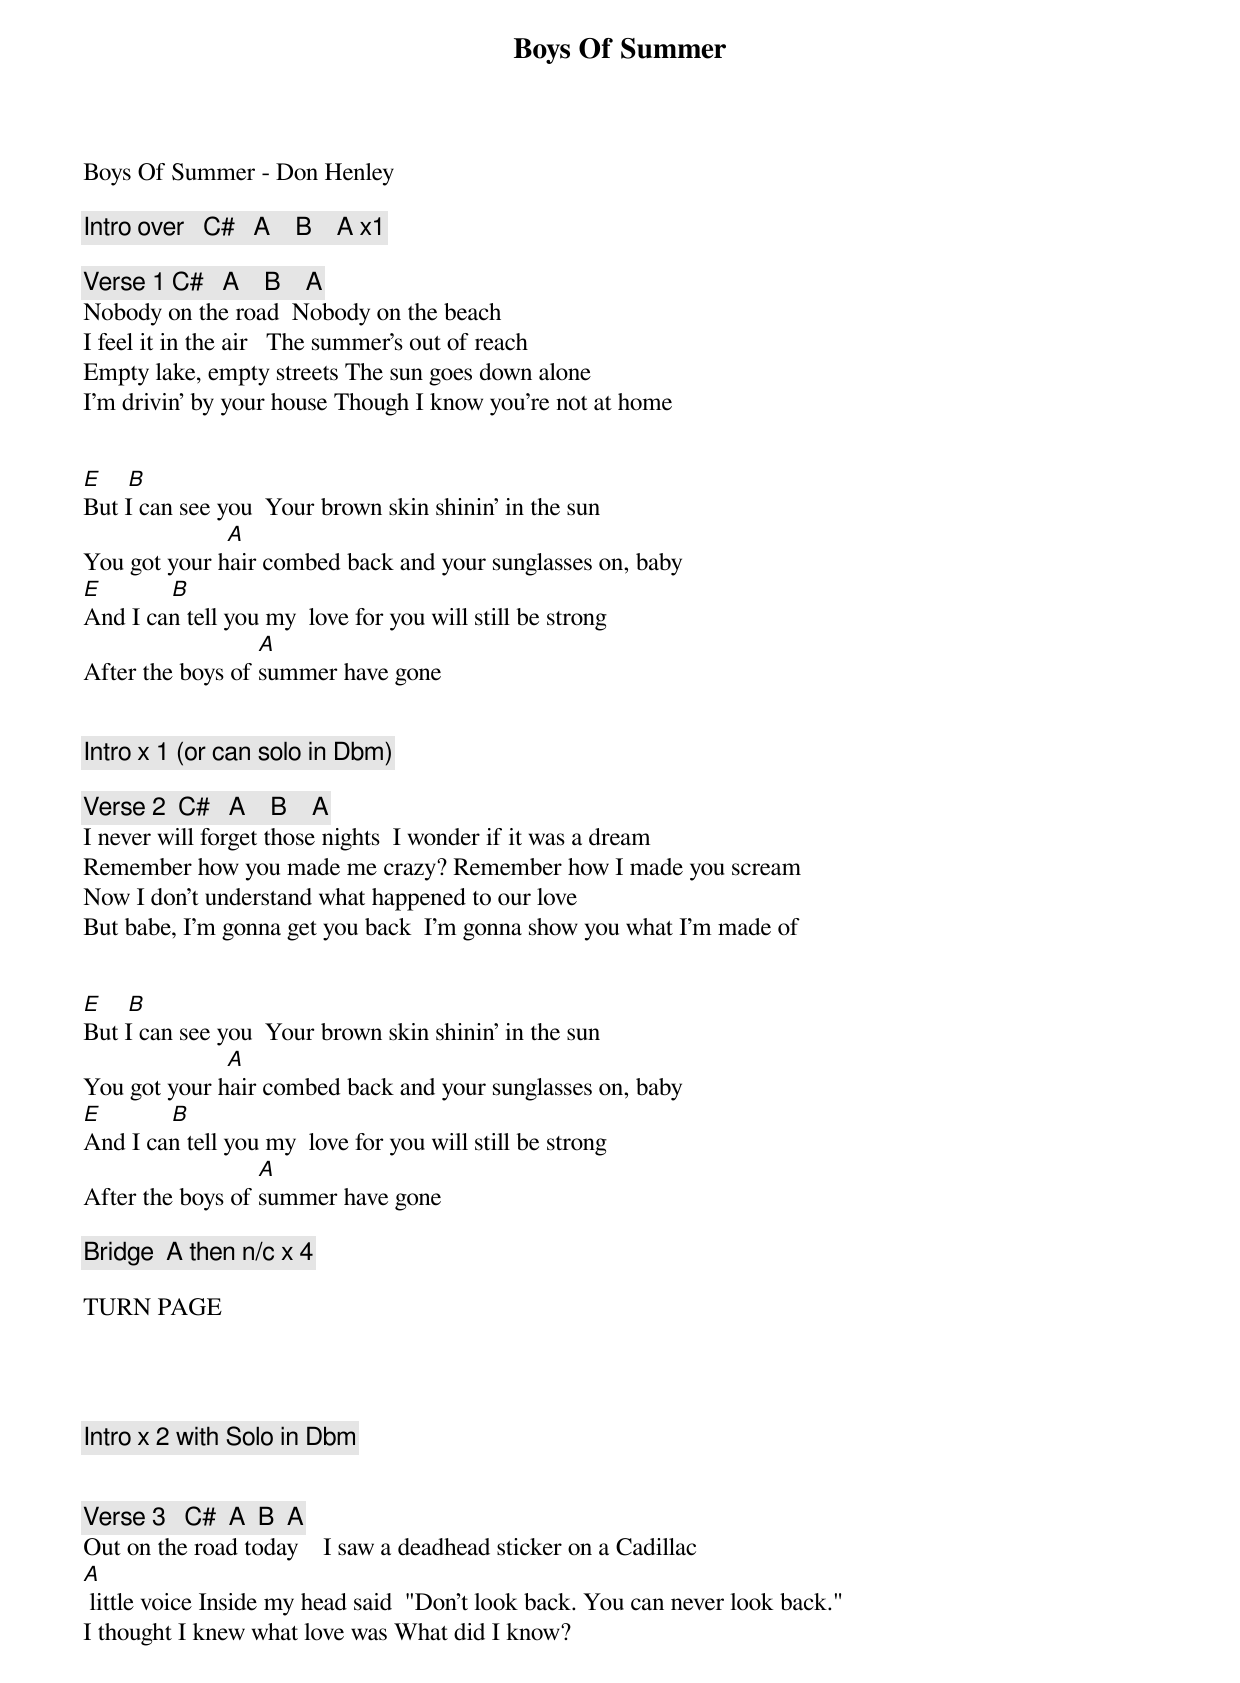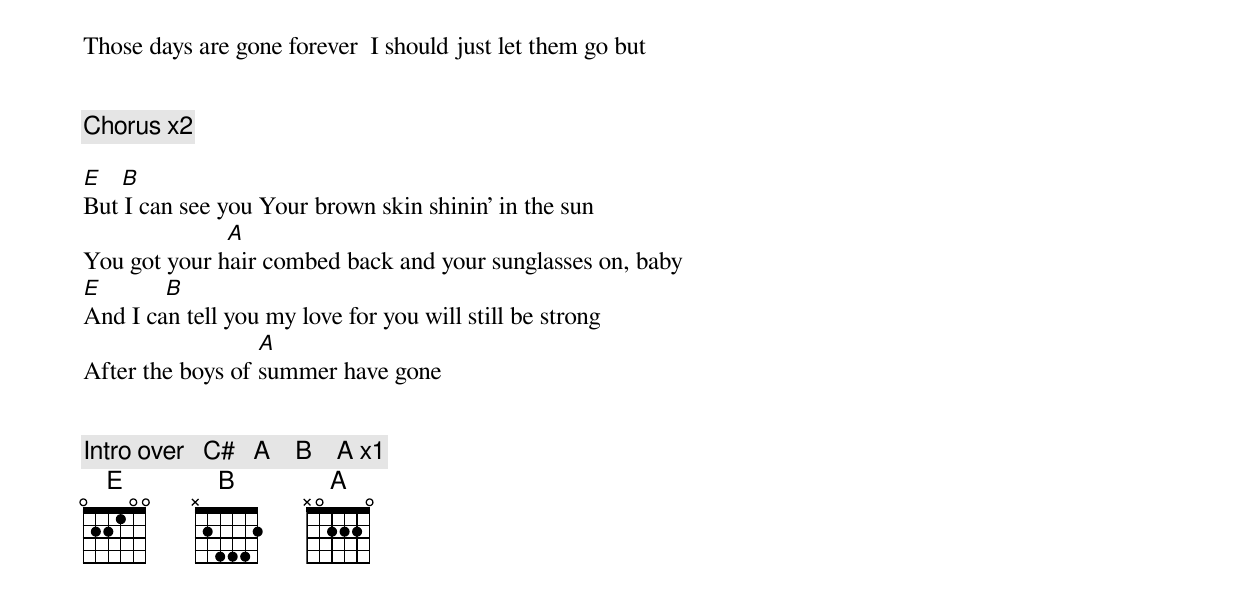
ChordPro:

{title: Boys Of Summer}
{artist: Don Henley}
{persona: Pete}
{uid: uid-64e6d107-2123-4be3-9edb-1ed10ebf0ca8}
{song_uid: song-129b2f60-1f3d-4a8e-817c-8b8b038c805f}


Boys Of Summer - Don Henley

{comment: Intro over   C#   A    B    A x1}

{comment: Verse 1	C#   A    B    A}
Nobody on the road		Nobody on the beach
I feel it in the air			The summer's out of reach
Empty lake, empty streets	The sun goes down alone
I'm drivin' by your house	Though I know you're not at home


[E]				[B]
But I can see you 	Your brown skin shinin' in the sun
				                   [A]
You got your hair combed back and your sunglasses on, baby
[E]			       	[B]
And I can tell you my 	love for you will still be strong
                            [A]
After the boys of summer have gone


{comment: Intro x 1 (or can solo in Dbm)}

{comment: Verse 2  C#   A    B    A}
I never will forget those nights		I wonder if it was a dream
Remember how you made me crazy?	Remember how I made you scream
Now I don't understand what happened to our love
But babe, I'm gonna get you back		I'm gonna show you what I'm made of


[E]				[B]
But I can see you 	Your brown skin shinin' in the sun
				                   [A]
You got your hair combed back and your sunglasses on, baby
[E]			       	[B]
And I can tell you my 	love for you will still be strong
                            [A]
After the boys of summer have gone

{comment: Bridge 	A then n/c x 4}

TURN PAGE




{comment: Intro x 2 with Solo in Dbm}


{comment: Verse 3   C#  A  B  A}
Out on the road today 			I saw a deadhead sticker on a Cadillac
[A] little voice Inside my head said 	"Don't look back. You can never look back."
I thought I knew what love was	What did I know?
Those days are gone forever		I should just let them go but


{comment: Chorus x2}

[E]			[B]
But I can see you Your brown skin shinin' in the sun
				                   [A]
You got your hair combed back and your sunglasses on, baby
[E]			       [B]
And I can tell you my love for you will still be strong
                            [A]
After the boys of summer have gone


{comment: Intro over   C#   A    B    A x1}
